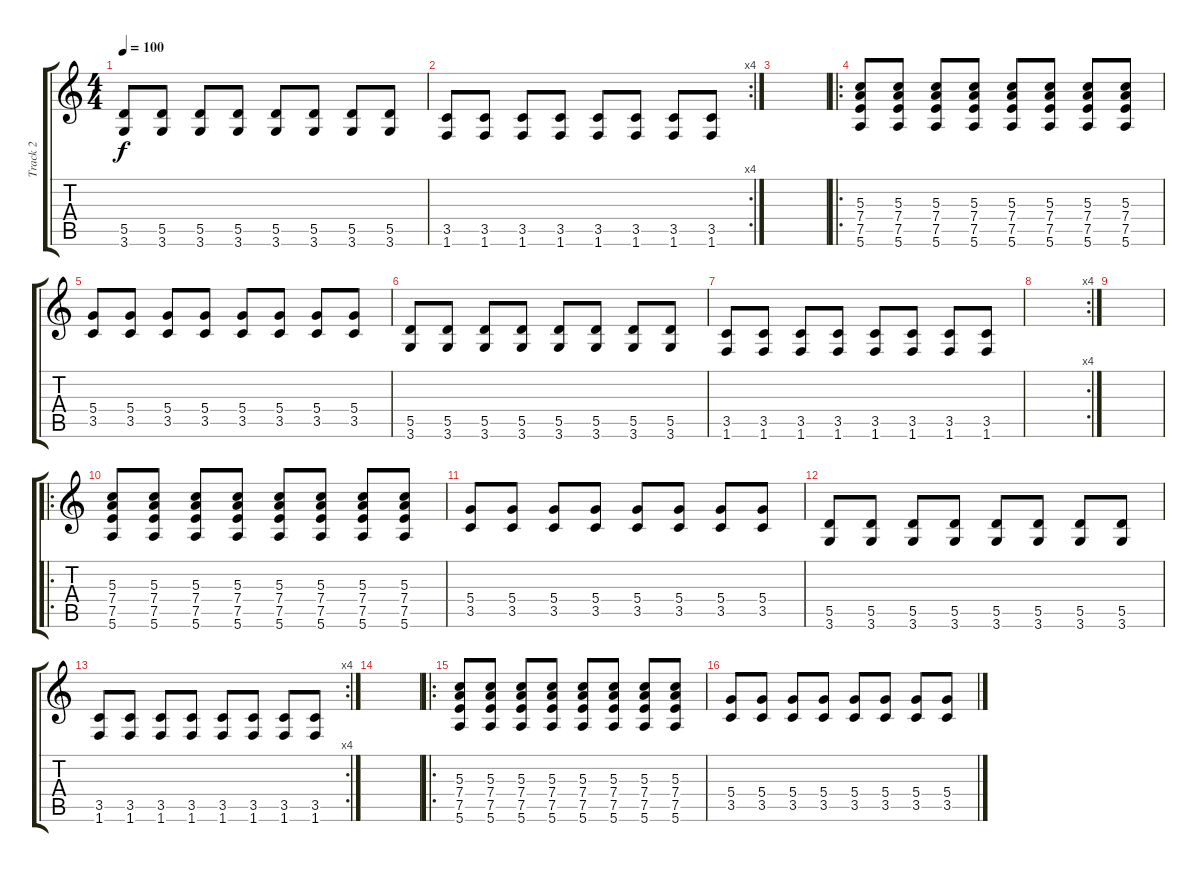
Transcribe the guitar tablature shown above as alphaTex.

\track ("Track 2" "Track 2") {instrument overdrivenguitar}
\staff {score tabs}
\tuning (E4 B3 G3 D3 A2 E2) {hide}
\ts (4 4)
\tempo 100
\clef g2
\ks c
(5.5 3.6).8{dy f} (5.5 3.6).8 (5.5 3.6).8 (5.5 3.6).8 (5.5 3.6).8 (5.5 3.6).8 (5.5 3.6).8 (5.5 3.6).8 |
\rc 4
(3.5 1.6).8 (3.5 1.6).8 (3.5 1.6).8 (3.5 1.6).8 (3.5 1.6).8 (3.5 1.6).8 (3.5 1.6).8 (3.5 1.6).8 |
|
\ro
(5.3 7.4 7.5 5.6).8 (5.3 7.4 7.5 5.6).8 (5.3 7.4 7.5 5.6).8 (5.3 7.4 7.5 5.6).8 (5.3 7.4 7.5 5.6).8 (5.3 7.4 7.5 5.6).8 (5.3 7.4 7.5 5.6).8 (5.3 7.4 7.5 5.6).8 |
(5.4 3.5).8 (5.4 3.5).8 (5.4 3.5).8 (5.4 3.5).8 (5.4 3.5).8 (5.4 3.5).8 (5.4 3.5).8 (5.4 3.5).8 |
(5.5 3.6).8 (5.5 3.6).8 (5.5 3.6).8 (5.5 3.6).8 (5.5 3.6).8 (5.5 3.6).8 (5.5 3.6).8 (5.5 3.6).8 |
(3.5 1.6).8 (3.5 1.6).8 (3.5 1.6).8 (3.5 1.6).8 (3.5 1.6).8 (3.5 1.6).8 (3.5 1.6).8 (3.5 1.6).8 |
\rc 4
|
|
\ro
(5.3 7.4 7.5 5.6).8 (5.3 7.4 7.5 5.6).8 (5.3 7.4 7.5 5.6).8 (5.3 7.4 7.5 5.6).8 (5.3 7.4 7.5 5.6).8 (5.3 7.4 7.5 5.6).8 (5.3 7.4 7.5 5.6).8 (5.3 7.4 7.5 5.6).8 |
(5.4 3.5).8 (5.4 3.5).8 (5.4 3.5).8 (5.4 3.5).8 (5.4 3.5).8 (5.4 3.5).8 (5.4 3.5).8 (5.4 3.5).8 |
(5.5 3.6).8 (5.5 3.6).8 (5.5 3.6).8 (5.5 3.6).8 (5.5 3.6).8 (5.5 3.6).8 (5.5 3.6).8 (5.5 3.6).8 |
\rc 4
(3.5 1.6).8 (3.5 1.6).8 (3.5 1.6).8 (3.5 1.6).8 (3.5 1.6).8 (3.5 1.6).8 (3.5 1.6).8 (3.5 1.6).8 |
|
\ro
(5.3 7.4 7.5 5.6).8 (5.3 7.4 7.5 5.6).8 (5.3 7.4 7.5 5.6).8 (5.3 7.4 7.5 5.6).8 (5.3 7.4 7.5 5.6).8 (5.3 7.4 7.5 5.6).8 (5.3 7.4 7.5 5.6).8 (5.3 7.4 7.5 5.6).8 |
(5.4 3.5).8 (5.4 3.5).8 (5.4 3.5).8 (5.4 3.5).8 (5.4 3.5).8 (5.4 3.5).8 (5.4 3.5).8 (5.4 3.5).8
